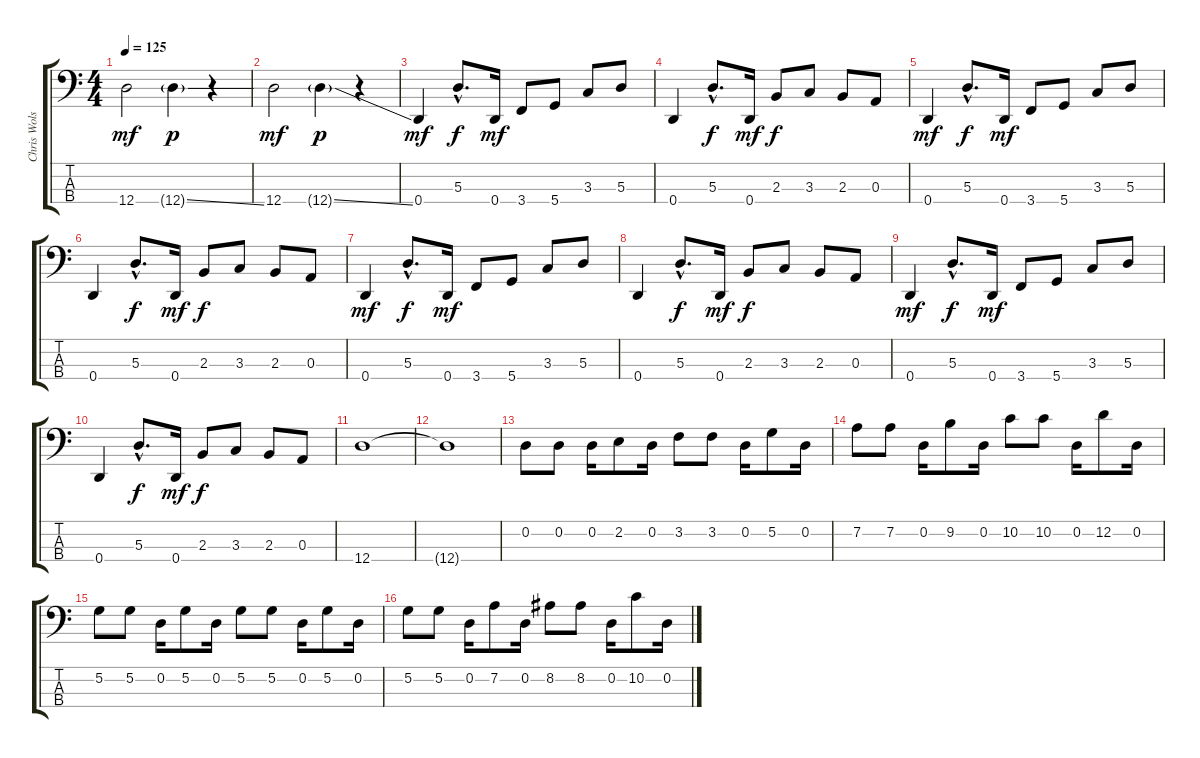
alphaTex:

\track ("Chris Wolstenholme" "Chris Wols") {instrument electricbassfinger}
\staff {score tabs}
\tuning (G2 D2 A1 D1) {hide}
\ts (4 4)
\tempo 125
\clef f4
\ks c
12.4.2{dy mf} 12.4{ss g}.4{dy p} r.4 |
12.4.2{dy mf} 12.4{ss g}.4{dy p} r.4 |
0.4.4{dy mf} 5.3{hac}.8{d dy f} 0.4.16{dy mf} 3.4.8 5.4.8 3.3.8 5.3.8 |
0.4.4 5.3{hac}.8{d dy f} 0.4.16{dy mf} 2.3.8{dy f} 3.3.8 2.3.8 0.3.8 |
0.4.4{dy mf} 5.3{hac}.8{d dy f} 0.4.16{dy mf} 3.4.8 5.4.8 3.3.8 5.3.8 |
0.4.4 5.3{hac}.8{d dy f} 0.4.16{dy mf} 2.3.8{dy f} 3.3.8 2.3.8 0.3.8 |
0.4.4{dy mf} 5.3{hac}.8{d dy f} 0.4.16{dy mf} 3.4.8 5.4.8 3.3.8 5.3.8 |
0.4.4 5.3{hac}.8{d dy f} 0.4.16{dy mf} 2.3.8{dy f} 3.3.8 2.3.8 0.3.8 |
0.4.4{dy mf} 5.3{hac}.8{d dy f} 0.4.16{dy mf} 3.4.8 5.4.8 3.3.8 5.3.8 |
0.4.4 5.3{hac}.8{d dy f} 0.4.16{dy mf} 2.3.8{dy f} 3.3.8 2.3.8 0.3.8 |
12.4.1 |
12.4{t}.1 |
0.2.8 0.2.8 0.2.16 2.2.8 0.2.16 3.2.8 3.2.8 0.2.16 5.2.8 0.2.16 |
7.2.8 7.2.8 0.2.16 9.2.8 0.2.16 10.2.8 10.2.8 0.2.16 12.2.8 0.2.16 |
5.2.8 5.2.8 0.2.16 5.2.8 0.2.16 5.2.8 5.2.8 0.2.16 5.2.8 0.2.16 |
5.2.8 5.2.8 0.2.16 7.2.8 0.2.16 8.2.8 8.2.8 0.2.16 10.2.8 0.2.16
